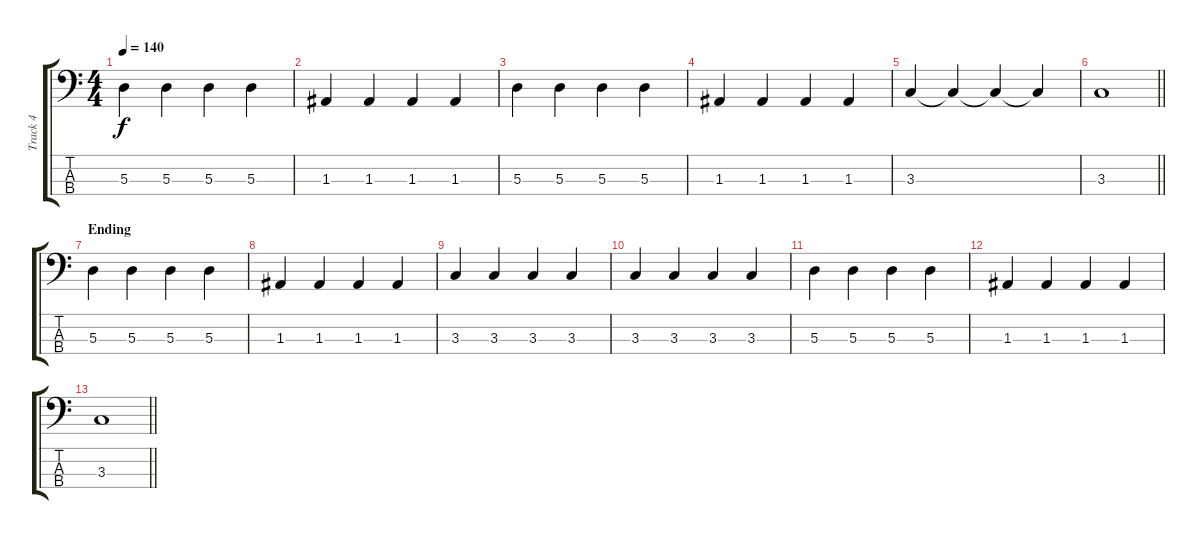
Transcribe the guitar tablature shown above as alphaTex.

\track ("Track 4" "Track 4") {instrument electricbassfinger}
\staff {score tabs}
\tuning (G2 D2 A1 E1) {hide}
\ts (4 4)
\tempo 140
\clef f4
\ks c
5.3.4{dy f} 5.3.4 5.3.4 5.3.4 |
1.3.4 1.3.4 1.3.4 1.3.4 |
5.3.4 5.3.4 5.3.4 5.3.4 |
1.3.4 1.3.4 1.3.4 1.3.4 |
3.3.4 3.3{t}.4 3.3{t}.4 3.3{t}.4 |
\barLineRight lightlight
3.3.1 |
\section ("" "Ending")
5.3.4 5.3.4 5.3.4 5.3.4 |
1.3.4 1.3.4 1.3.4 1.3.4 |
3.3.4 3.3.4 3.3.4 3.3.4 |
3.3.4 3.3.4 3.3.4 3.3.4 |
5.3.4 5.3.4 5.3.4 5.3.4 |
1.3.4 1.3.4 1.3.4 1.3.4 |
\barLineRight lightlight
3.3.1
